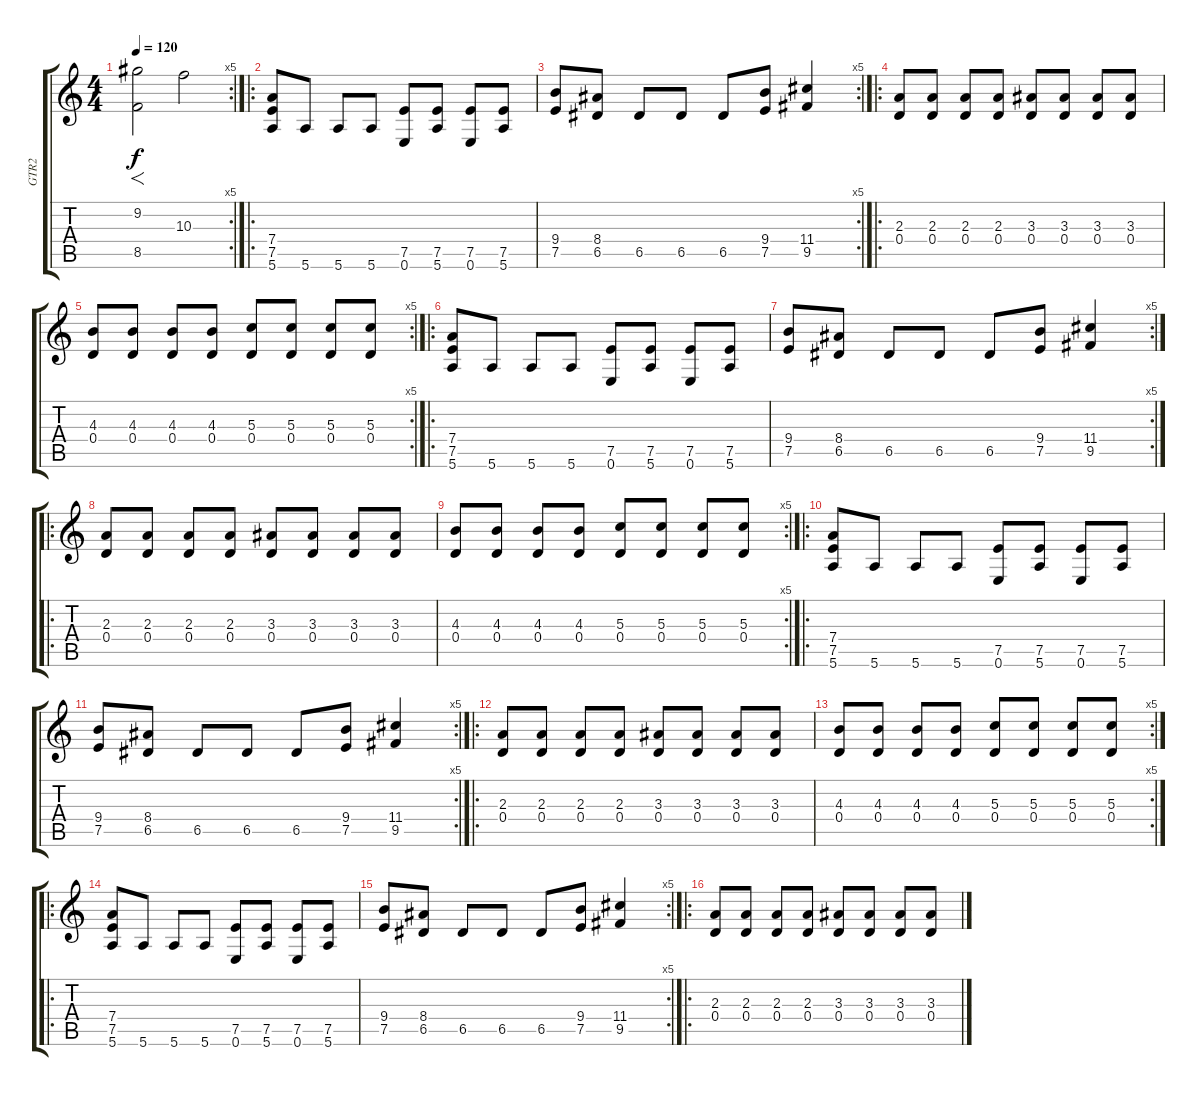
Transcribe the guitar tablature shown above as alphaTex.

\track ("GTR2" "GTR2") {instrument distortionguitar}
\staff {score tabs}
\tuning (E4 B3 G3 D3 A2 E2) {hide}
\rc 5
\ts (4 4)
\tempo 120
\clef g2
\ks c
(9.2 8.5).2{f dy f} 10.3.2 |
\ro
(7.4 7.5 5.6).8 5.6.8 5.6.8 5.6.8 (7.5 0.6).8 (7.5 5.6).8 (7.5 0.6).8 (7.5 5.6).8 |
\rc 5
(9.4 7.5).8 (8.4 6.5).8 6.5.8 6.5.8 6.5.8 (9.4 7.5).8 (11.4 9.5).4 |
\ro
(2.3 0.4).8 (2.3 0.4).8 (2.3 0.4).8 (2.3 0.4).8 (3.3 0.4).8 (3.3 0.4).8 (3.3 0.4).8 (3.3 0.4).8 |
\rc 5
(4.3 0.4).8 (4.3 0.4).8 (4.3 0.4).8 (4.3 0.4).8 (5.3 0.4).8 (5.3 0.4).8 (5.3 0.4).8 (5.3 0.4).8 |
\ro
(7.4 7.5 5.6).8 5.6.8 5.6.8 5.6.8 (7.5 0.6).8 (7.5 5.6).8 (7.5 0.6).8 (7.5 5.6).8 |
\rc 5
(9.4 7.5).8 (8.4 6.5).8 6.5.8 6.5.8 6.5.8 (9.4 7.5).8 (11.4 9.5).4 |
\ro
(2.3 0.4).8 (2.3 0.4).8 (2.3 0.4).8 (2.3 0.4).8 (3.3 0.4).8 (3.3 0.4).8 (3.3 0.4).8 (3.3 0.4).8 |
\rc 5
(4.3 0.4).8 (4.3 0.4).8 (4.3 0.4).8 (4.3 0.4).8 (5.3 0.4).8 (5.3 0.4).8 (5.3 0.4).8 (5.3 0.4).8 |
\ro
(7.4 7.5 5.6).8 5.6.8 5.6.8 5.6.8 (7.5 0.6).8 (7.5 5.6).8 (7.5 0.6).8 (7.5 5.6).8 |
\rc 5
(9.4 7.5).8 (8.4 6.5).8 6.5.8 6.5.8 6.5.8 (9.4 7.5).8 (11.4 9.5).4 |
\ro
(2.3 0.4).8 (2.3 0.4).8 (2.3 0.4).8 (2.3 0.4).8 (3.3 0.4).8 (3.3 0.4).8 (3.3 0.4).8 (3.3 0.4).8 |
\rc 5
(4.3 0.4).8 (4.3 0.4).8 (4.3 0.4).8 (4.3 0.4).8 (5.3 0.4).8 (5.3 0.4).8 (5.3 0.4).8 (5.3 0.4).8 |
\ro
(7.4 7.5 5.6).8 5.6.8 5.6.8 5.6.8 (7.5 0.6).8 (7.5 5.6).8 (7.5 0.6).8 (7.5 5.6).8 |
\rc 5
(9.4 7.5).8 (8.4 6.5).8 6.5.8 6.5.8 6.5.8 (9.4 7.5).8 (11.4 9.5).4 |
\ro
(2.3 0.4).8 (2.3 0.4).8 (2.3 0.4).8 (2.3 0.4).8 (3.3 0.4).8 (3.3 0.4).8 (3.3 0.4).8 (3.3 0.4).8
